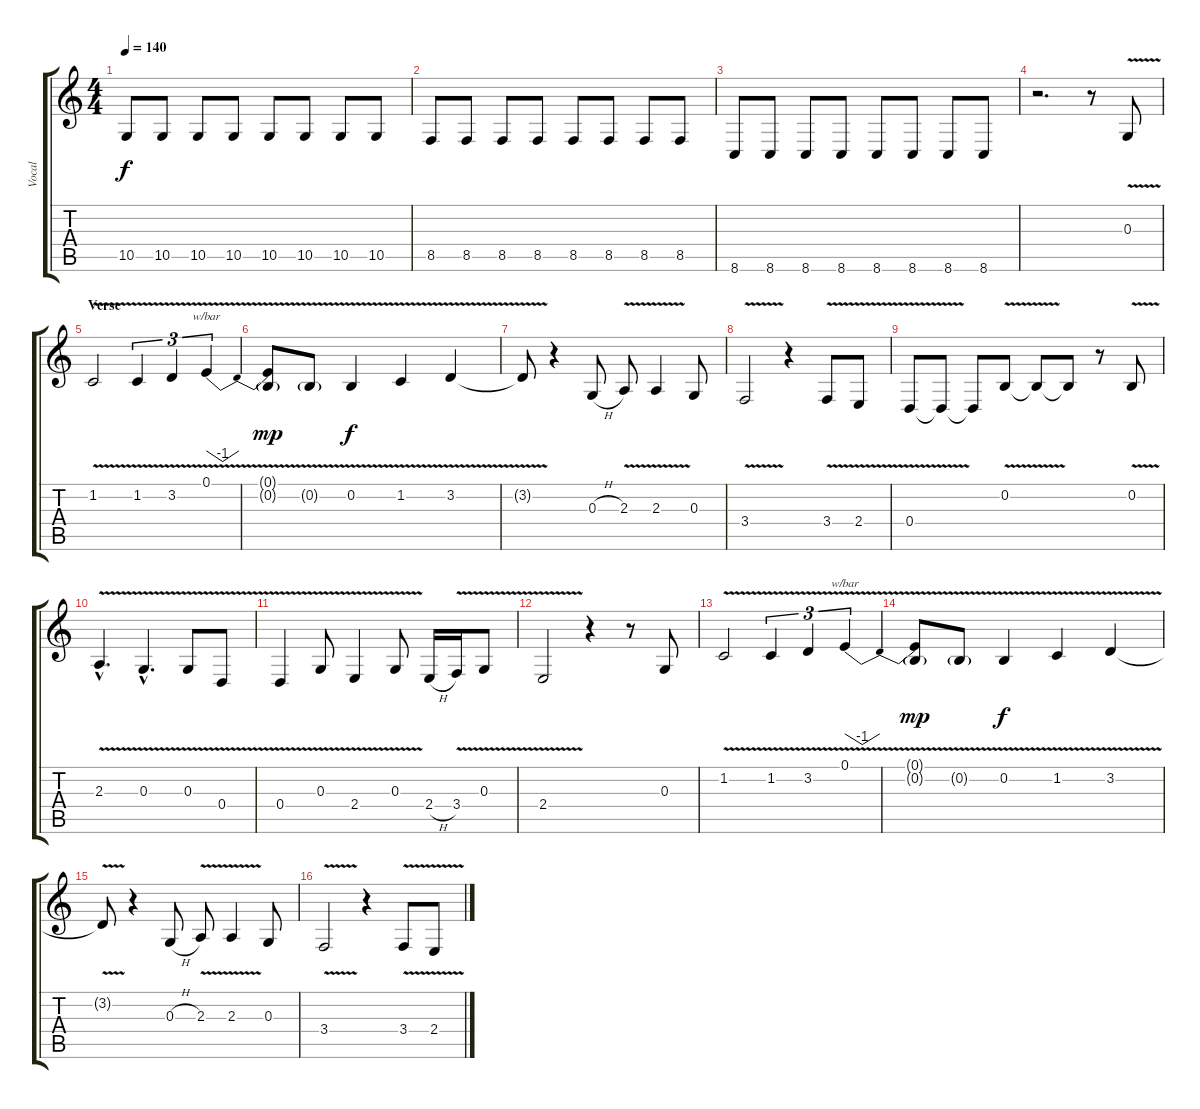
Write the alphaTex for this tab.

\track ("Vocal" "Vocal") {instrument choiraahs}
\staff {score tabs}
\tuning (E4 B3 G3 D3 A2 E2) {hide}
\ts (4 4)
\tempo 140
\clef g2
\ks c
10.5.8{dy f} 10.5.8 10.5.8 10.5.8 10.5.8 10.5.8 10.5.8 10.5.8 |
8.5.8 8.5.8 8.5.8 8.5.8 8.5.8 8.5.8 8.5.8 8.5.8 |
8.6.8 8.6.8 8.6.8 8.6.8 8.6.8 8.6.8 8.6.8 8.6.8 |
r.2{d volume 16 instrument choiraahs} r.8 0.3{v}.8 |
\section ("" "Verse")
1.2{v}.2 1.2{v}.4{tu (3 2)} 3.2{v}.4{tu (3 2)} 0.1{v}.4{tu (3 2) tbe (dip default 0 0 30 -4 60 0)} |
(0.1{t} 0.2{v g}).8{dy mp} 0.2{v g}.8 0.2{v}.4{dy f} 1.2{v}.4 3.2{v}.4 |
3.2{t}.8 r.4 0.3{h}.8 2.3{v}.8 2.3{v}.4 0.3.8 |
3.4{v}.2 r.4 3.4{v}.8 2.4{v}.8 |
0.4{v}.8 0.4{t}.8 0.4{t}.8 0.2{v}.8 0.2{t}.8 0.2{t}.8 r.8 0.2{v}.8 |
2.3{v hac}.4{d} 0.3{v hac}.4{d} 0.3{v}.8 0.4{v}.8 |
0.4{v}.4 0.3{v}.8 2.4{v}.4 0.3{v}.8 2.4{h}.16 3.4{v}.16 0.3{v}.8 |
2.4{v}.2 r.4 r.8 0.3.8 |
1.2{v}.2 1.2{v}.4{tu (3 2)} 3.2{v}.4{tu (3 2)} 0.1{v}.4{tu (3 2) tbe (dip default 0 0 30 -4 60 0)} |
(0.1{t} 0.2{v g}).8{dy mp} 0.2{v g}.8 0.2{v}.4{dy f} 1.2{v}.4 3.2{v}.4 |
3.2{t}.8 r.4 0.3{h}.8 2.3{v}.8 2.3{v}.4 0.3.8 |
3.4{v}.2 r.4 3.4{v}.8 2.4{v}.8
